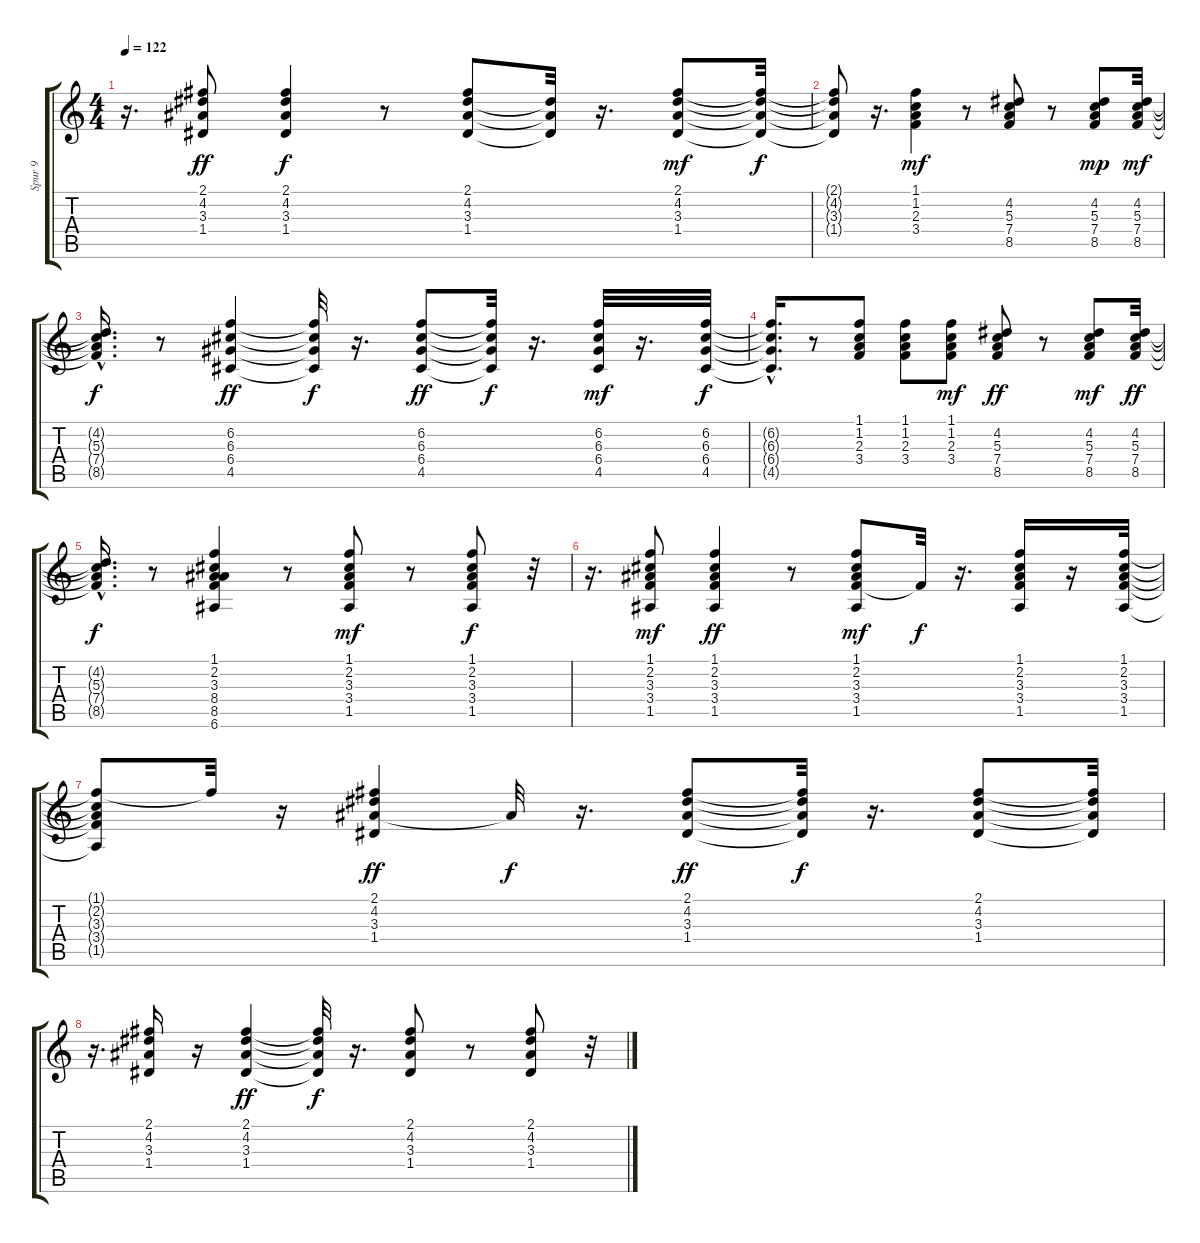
\track ("Spur 9" "Spur 9") {instrument acousticguitarsteel}
\staff {score tabs}
\tuning (E4 B3 G3 D3 A2 E2) {hide}
\ts (4 4)
\tempo 122
\clef g2
\ks c
r.16{d dy f} (2.1 4.2 3.3 1.4).8{dy ff} (2.1 4.2 3.3 1.4).4{dy f} r.8 (2.1 4.2 3.3 1.4).8 (4.2{t} 3.3{t} 1.4{t}).32 r.16{d} (2.1 4.2 3.3 1.4).8{dy mf} (2.1{t} 4.2{t} 3.3{t} 1.4{t}).32{dy f} |
(2.1{t} 4.2{t} 3.3{t} 1.4{t}).8 r.16{d} (1.1 1.2 2.3 3.4).4{dy mf} r.8 (4.2 5.3 7.4 8.5).8 r.8 (4.2 5.3 7.4 8.5).8{dy mp} (4.2 5.3 7.4 8.5).32{dy mf} |
(4.2{hac t} 5.3{hac t} 7.4{hac t} 8.5{hac t}).16{d dy f} r.8 (6.2 6.3 6.4 4.5).4{dy ff} (6.2{t} 6.3{t} 6.4{t} 4.5{t}).32{dy f} r.16{d} (6.2 6.3 6.4 4.5).8{dy ff} (6.2{t} 6.3{t} 6.4{t} 4.5{t}).32{dy f} r.16{d} (6.2 6.3 6.4 4.5).32{dy mf} r.16{d} (6.2 6.3 6.4 4.5).32{dy f} |
(6.2{hac t} 6.3{hac t} 6.4{hac t} 4.5{t}).16{d} r.8 (1.1 1.2 2.3 3.4).8 (1.1 1.2 2.3 3.4).8 (1.1 1.2 2.3 3.4).8{dy mf} (4.2 5.3 7.4 8.5).8{dy ff} r.8 (4.2 5.3 7.4 8.5).8{dy mf} (4.2 5.3 7.4 8.5).32{dy ff} |
(4.2{hac t} 5.3{hac t} 7.4{hac t} 8.5{hac t}).16{d dy f} r.8 (1.1 2.2 3.3 8.4 8.5 6.6).4 r.8 (1.1 2.2 3.3 3.4 1.5).8{dy mf} r.8 (1.1 2.2 3.3 3.4 1.5).8{dy f} r.32 |
r.16{d} (1.1 2.2 3.3 3.4 1.5).8{dy mf} (1.1 2.2 3.3 3.4 1.5).4{dy ff} r.8 (1.1 2.2 3.3 3.4 1.5).8{dy mf} 3.4{t}.32{dy f} r.16{d} (1.1 2.2 3.3 3.4 1.5).16 r.16 (1.1 2.2 3.3 3.4 1.5).32 |
(1.1{t} 2.2{t} 3.3{t} 3.4{t} 1.5{t}).8 1.1{t}.32 r.16 (2.1 4.2 3.3 1.4).4{dy ff} 3.3{t}.32{dy f} r.16{d} (2.1 4.2 3.3 1.4).8{dy ff} (2.1{t} 4.2{t} 3.3{t} 1.4{t}).32{dy f} r.16{d} (2.1 4.2 3.3 1.4).8 (2.1{t} 4.2{t} 3.3{t} 1.4{t}).32 |
r.16{d} (2.1 4.2 3.3 1.4).16 r.16 (2.1 4.2 3.3 1.4).4{dy ff} (2.1{t} 4.2{t} 3.3{t} 1.4{t}).32{dy f} r.16{d} (2.1 4.2 3.3 1.4).8 r.8 (2.1 4.2 3.3 1.4).8 r.32
